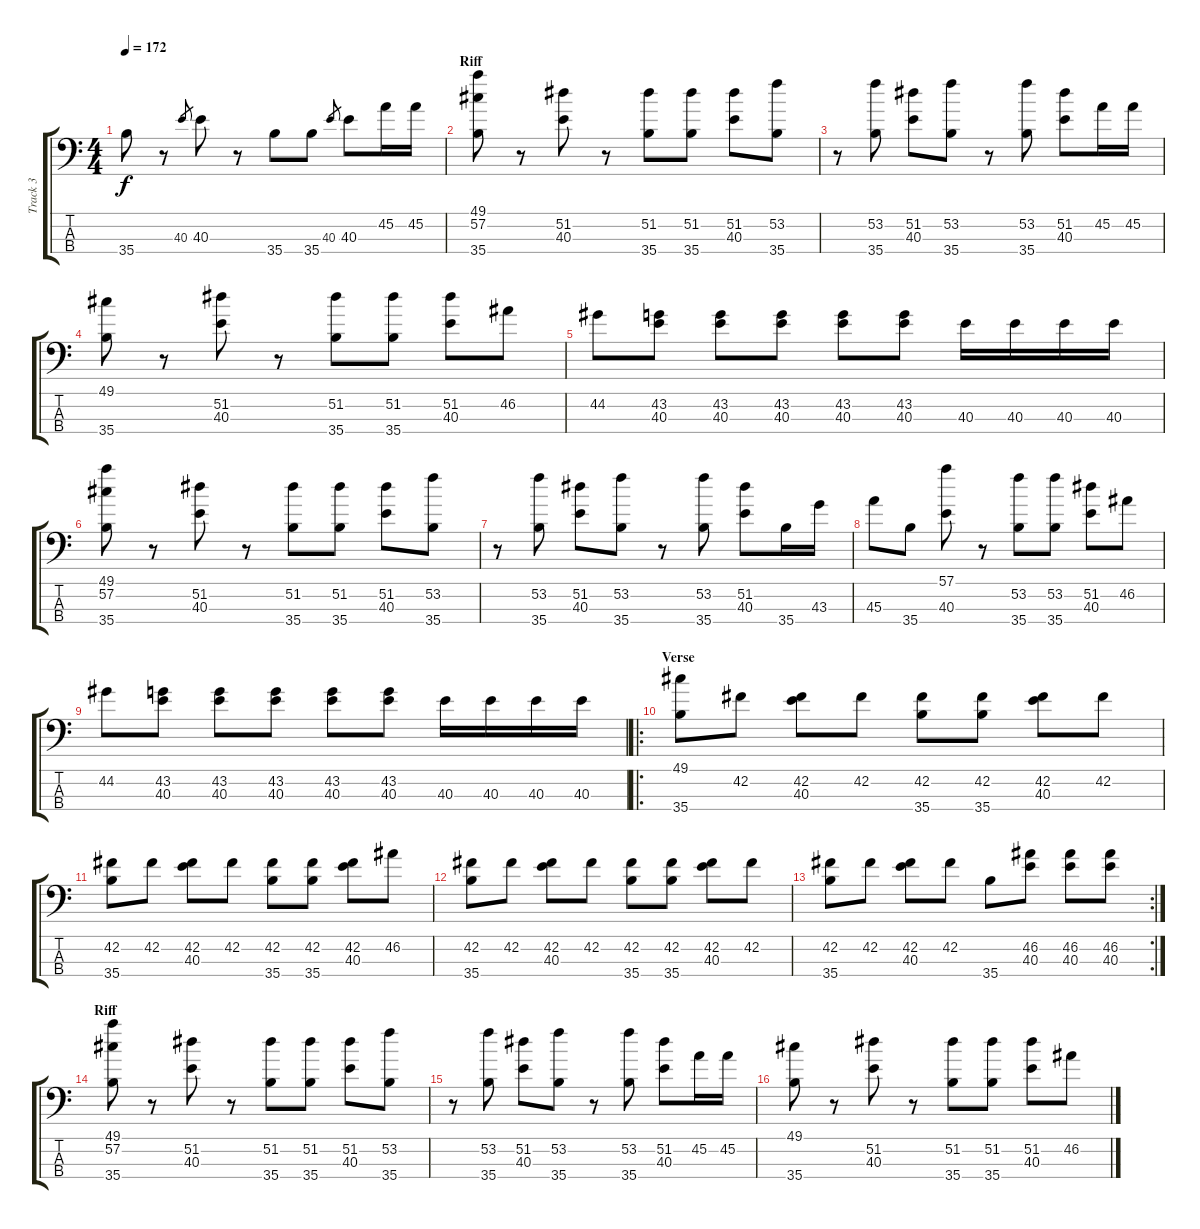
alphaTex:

\track ("Track 3" "Track 3") {instrument acousticgrandpiano}
\staff {score tabs}
\tuning (C-1 C-1 C-1 C-1) {hide}
\ts (4 4)
\tempo 172
\clef f4
\ks c
35.4.8{dy f} r.8 40.3.8{gr} 40.3.8 r.8 35.4.8 35.4.8 40.3.8{gr} 40.3.8 45.2.16 45.2.16 |
\section ("" "Riff")
(49.1 57.2 35.4).8 r.8 (51.2 40.3).8 r.8 (51.2 35.4).8 (51.2 35.4).8 (51.2 40.3).8 (53.2 35.4).8 |
r.8 (53.2 35.4).8 (51.2 40.3).8 (53.2 35.4).8 r.8 (53.2 35.4).8 (51.2 40.3).8 45.2.16 45.2.16 |
(49.1 35.4).8 r.8 (51.2 40.3).8 r.8 (51.2 35.4).8 (51.2 35.4).8 (51.2 40.3).8 46.2.8 |
44.2.8 (43.2 40.3).8 (43.2 40.3).8 (43.2 40.3).8 (43.2 40.3).8 (43.2 40.3).8 40.3.16 40.3.16 40.3.16 40.3.16 |
(49.1 57.2 35.4).8 r.8 (51.2 40.3).8 r.8 (51.2 35.4).8 (51.2 35.4).8 (51.2 40.3).8 (53.2 35.4).8 |
r.8 (53.2 35.4).8 (51.2 40.3).8 (53.2 35.4).8 r.8 (53.2 35.4).8 (51.2 40.3).8 35.4.16 43.3.16 |
45.3.8 35.4.8 (57.1 40.3).8 r.8 (53.2 35.4).8 (53.2 35.4).8 (51.2 40.3).8 46.2.8 |
44.2.8 (43.2 40.3).8 (43.2 40.3).8 (43.2 40.3).8 (43.2 40.3).8 (43.2 40.3).8 40.3.16 40.3.16 40.3.16 40.3.16 |
\ro
\section ("" "Verse")
(49.1 35.4).8 42.2.8 (42.2 40.3).8 42.2.8 (42.2 35.4).8 (42.2 35.4).8 (42.2 40.3).8 42.2.8 |
(42.2 35.4).8 42.2.8 (42.2 40.3).8 42.2.8 (42.2 35.4).8 (42.2 35.4).8 (42.2 40.3).8 46.2.8 |
(42.2 35.4).8 42.2.8 (42.2 40.3).8 42.2.8 (42.2 35.4).8 (42.2 35.4).8 (42.2 40.3).8 42.2.8 |
\rc 2
(42.2 35.4).8 42.2.8 (42.2 40.3).8 42.2.8 35.4.8 (46.2 40.3).8 (46.2 40.3).8 (46.2 40.3).8 |
\section ("" "Riff")
(49.1 57.2 35.4).8 r.8 (51.2 40.3).8 r.8 (51.2 35.4).8 (51.2 35.4).8 (51.2 40.3).8 (53.2 35.4).8 |
r.8 (53.2 35.4).8 (51.2 40.3).8 (53.2 35.4).8 r.8 (53.2 35.4).8 (51.2 40.3).8 45.2.16 45.2.16 |
(49.1 35.4).8 r.8 (51.2 40.3).8 r.8 (51.2 35.4).8 (51.2 35.4).8 (51.2 40.3).8 46.2.8
